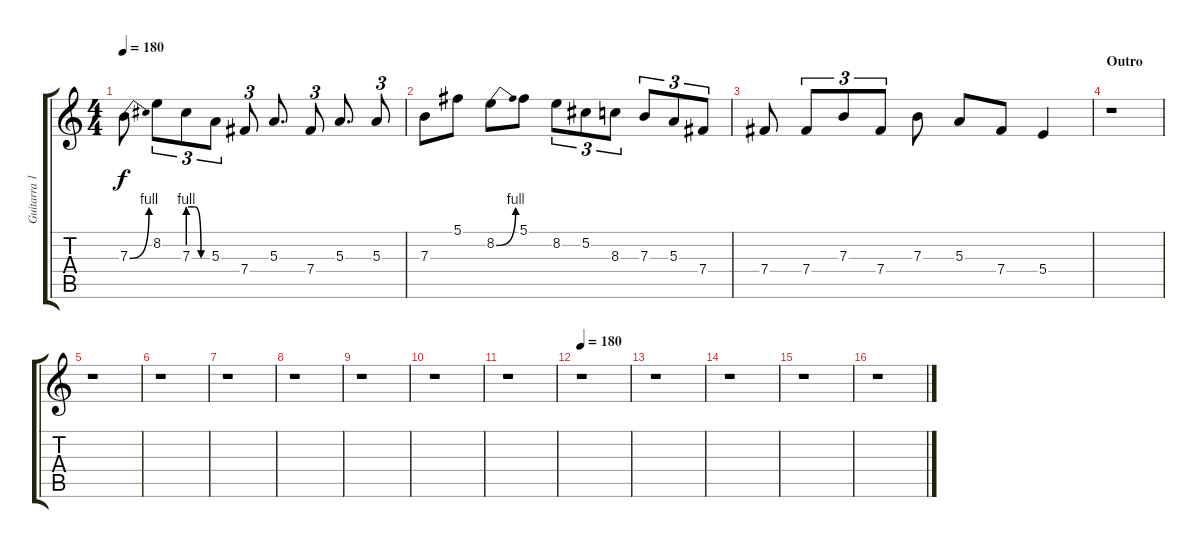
\track ("Guitarra 1" "Guitarra 1") {instrument overdrivenguitar}
\staff {score tabs}
\tuning (Db4 Ab3 E3 B2 Gb2 Db2) {hide}
\ts (4 4)
\tempo 180
\clef g2
\ks c
7.3{be (bend 0 0 60 4)}.8{dy f} 8.2.8{tu (3 2)} 7.3{be (custom 0 4 20 4 40 0 60 0)}.8{tu (3 2)} 5.3.8{tu (3 2)} 7.4.8{tu (3 2)} 5.3.8{d} 7.4.8{tu (3 2)} 5.3.8{d} 5.3.8{tu (3 2)} |
7.3.8 5.1.8 8.2{be (bend 0 0 60 4)}.8 5.1.8 8.2.8{tu (3 2)} 5.2.8{tu (3 2)} 8.3.8{tu (3 2)} 7.3.8{tu (3 2)} 5.3.8{tu (3 2)} 7.4.8{tu (3 2)} |
7.4.8 7.4.8{tu (3 2)} 7.3.8{tu (3 2)} 7.4.8{tu (3 2)} 7.3.8 5.3.8 7.4.8 5.4.4 |
\section ("" "Outro")
r.1 |
r.1 |
r.1 |
r.1 |
r.1 |
r.1 |
r.1 |
r.1 |
\tempo 180
r.1 |
r.1 |
r.1 |
r.1 |
r.1
